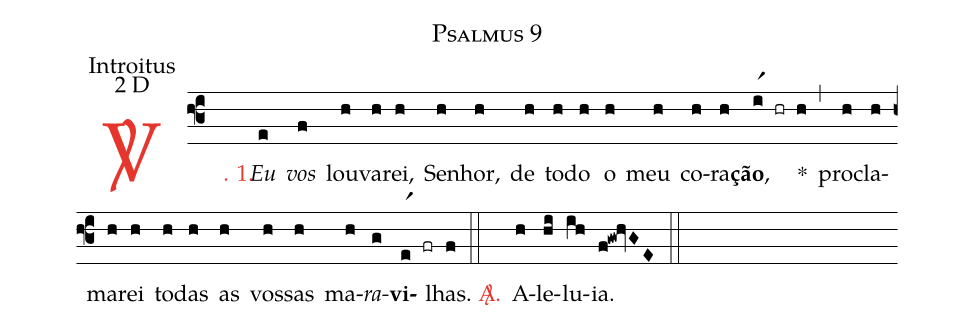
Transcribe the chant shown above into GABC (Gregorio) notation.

name: Psalmus 9;
office-part: Introitus;
mode: 2;
mode-differentia: D;
%%
(f3)

<c><sp>V/</sp>. 1.</c>() <i>Eu</i>(e) <i>vos</i>(f) lou(h)va(h)rei,(h) Se(h)nhor,(h) de(h) to(h)do(h) o(h) meu(h) co(h)ra(h)<b>ção</b>,(ir1 hr h) *(,) pro(h)cla(h)ma(h)rei(h) to(h)das(h) as(h) vos(h)sas(h) ma(h)<i>ra</i>(g)<b>vi</b>(er1 fr)lhas.(f)

(::)

<nlba><c><sp>A/</sp>.</c>() A</nlba>(h)le(hi)lu(ih)ia.(f!gw!hvGE)

(::)
